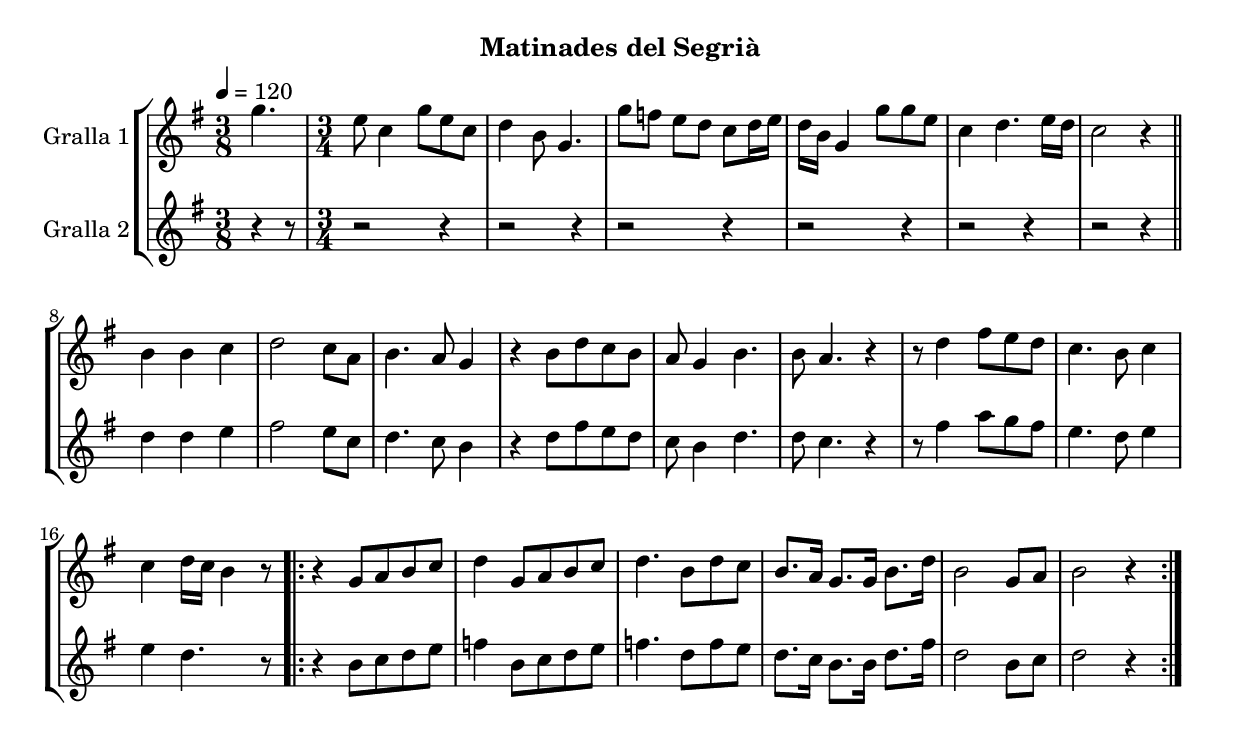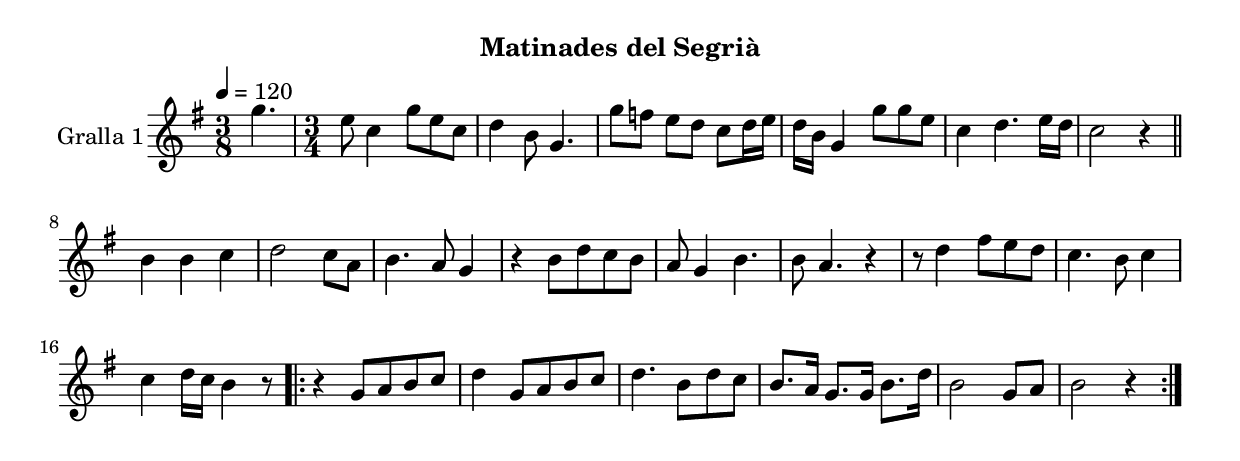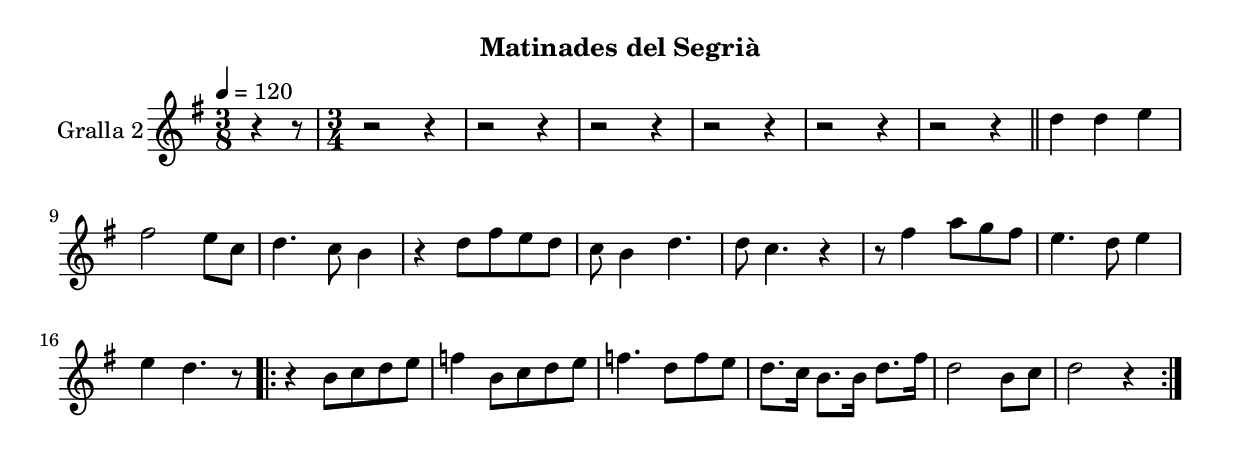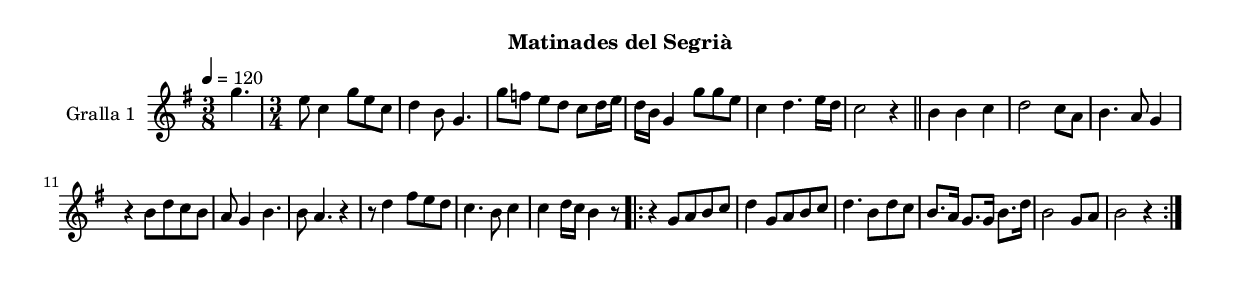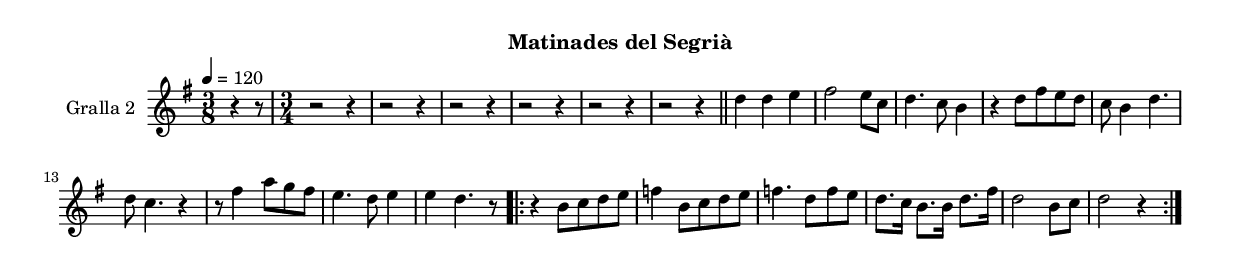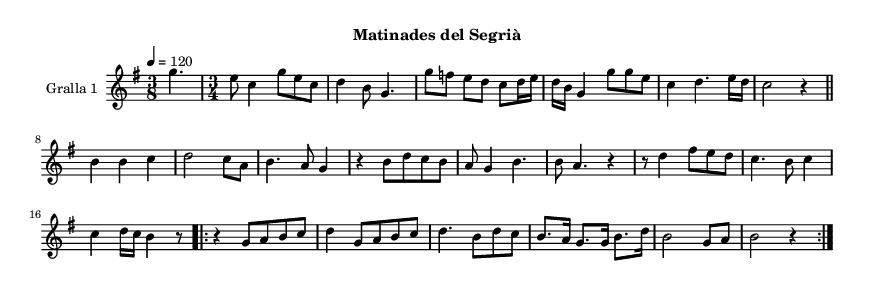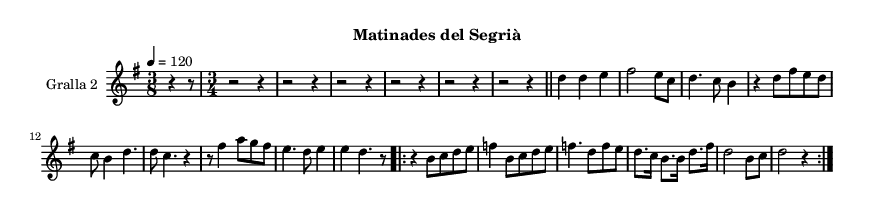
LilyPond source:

\version "2.16.0"

\header {
  dedication=""
  title="  "
  subtitle="Matinades del Segrià"
  subsubtitle=""
  poet=""
  meter=""
  piece=""
  composer=""
  arranger=""
  opus=""
  instrument=""
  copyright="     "
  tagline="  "
}

liniaroAa =
\relative g''
{
  \tempo 4=120
  \clef treble
  \key g \major
  \time 3/8
  g4.  |
  \time 3/4   e8 c4 g'8 e c  |
  d4 b8 g4.  |
  g'8 f e d c d16 e  |
  %05
  d16 b g4 g'8 g e  |
  c4 d4. e16 d  |
  c2 r4  \bar "||"
  b4 b c  |
  d2 c8 a  |
  %10
  b4. a8 g4  |
  r4 b8 d c b  |
  a8 g4 b4.  |
  b8 a4. r4  |
  r8 d4 fis8 e d  |
  %15
  c4. b8 c4  |
  c4 d16 c b4 r8  |
  \repeat volta 2 { r4 g8 a b c  |
  d4 g,8 a b c  |
  d4. b8 d c  |
  %20
  b8. a16 g8. g16 b8. d16  |
  b2 g8 a  |
  b2 r4  | }
}

liniaroAb =
\relative d''
{
  \tempo 4=120
  \clef treble
  \key g \major
  \time 3/8
  r4 r8  |
  \time 3/4   r2 r4  |
  r2 r4  |
  r2 r4  |
  %05
  r2 r4  |
  r2 r4  |
  r2 r4  \bar "||"
  d4 d e  |
  fis2 e8 c  |
  %10
  d4. c8 b4  |
  r4 d8 fis e d  |
  c8 b4 d4.  |
  d8 c4. r4  |
  r8 fis4 a8 g fis  |
  %15
  e4. d8 e4  |
  e4 d4. r8  |
  \repeat volta 2 { r4 b8 c d e  |
  f4 b,8 c d e  |
  f4. d8 f e  |
  %20
  d8. c16 b8. b16 d8. fis16  |
  d2 b8 c  |
  d2 r4  | }
}

\book {

\paper {
  print-page-number = false
  #(set-paper-size "a4")
  #(layout-set-staff-size 20)
}

\bookpart {
  \score {
    \new StaffGroup {
      \override Score.RehearsalMark #'self-alignment-X = #LEFT
      <<
        \new Staff \with {instrumentName = #"Gralla 1" } \liniaroAa
        \new Staff \with {instrumentName = #"Gralla 2" } \liniaroAb
      >>
    }
    \layout {}
  }\score { \unfoldRepeats
    \new StaffGroup {
      \override Score.RehearsalMark #'self-alignment-X = #LEFT
      <<
        \new Staff \with {instrumentName = #"Gralla 1" } \liniaroAa
        \new Staff \with {instrumentName = #"Gralla 2" } \liniaroAb
      >>
    }
    \midi {}
  }
}

\bookpart {
  \header {}
  \score {
    \new StaffGroup {
      \override Score.RehearsalMark #'self-alignment-X = #LEFT
      <<
        \new Staff \with {instrumentName = #"Gralla 1" } \liniaroAa
      >>
    }
    \layout {}
  }\score { \unfoldRepeats
    \new StaffGroup {
      \override Score.RehearsalMark #'self-alignment-X = #LEFT
      <<
        \new Staff \with {instrumentName = #"Gralla 1" } \liniaroAa
      >>
    }
    \midi {}
  }
}

\bookpart {
  \header {}
  \score {
    \new StaffGroup {
      \override Score.RehearsalMark #'self-alignment-X = #LEFT
      <<
        \new Staff \with {instrumentName = #"Gralla 2" } \liniaroAb
      >>
    }
    \layout {}
  }\score { \unfoldRepeats
    \new StaffGroup {
      \override Score.RehearsalMark #'self-alignment-X = #LEFT
      <<
        \new Staff \with {instrumentName = #"Gralla 2" } \liniaroAb
      >>
    }
    \midi {}
  }
}

}

\book {

\paper {
  print-page-number = false
  #(set-paper-size "a5landscape")
  #(layout-set-staff-size 16)
}

\bookpart {
  \header {}
  \score {
    \new StaffGroup {
      \override Score.RehearsalMark #'self-alignment-X = #LEFT
      <<
        \new Staff \with {instrumentName = #"Gralla 1" } \liniaroAa
      >>
    }
    \layout {}
  }
}

\bookpart {
  \header {}
  \score {
    \new StaffGroup {
      \override Score.RehearsalMark #'self-alignment-X = #LEFT
      <<
        \new Staff \with {instrumentName = #"Gralla 2" } \liniaroAb
      >>
    }
    \layout {}
  }
}

}

\book {

\paper {
  print-page-number = false
  #(set-paper-size "a6landscape")
  #(layout-set-staff-size 12)
}

\bookpart {
  \header {}
  \score {
    \new StaffGroup {
      \override Score.RehearsalMark #'self-alignment-X = #LEFT
      <<
        \new Staff \with {instrumentName = #"Gralla 1" } \liniaroAa
      >>
    }
    \layout {}
  }
}

\bookpart {
  \header {}
  \score {
    \new StaffGroup {
      \override Score.RehearsalMark #'self-alignment-X = #LEFT
      <<
        \new Staff \with {instrumentName = #"Gralla 2" } \liniaroAb
      >>
    }
    \layout {}
  }
}

}

